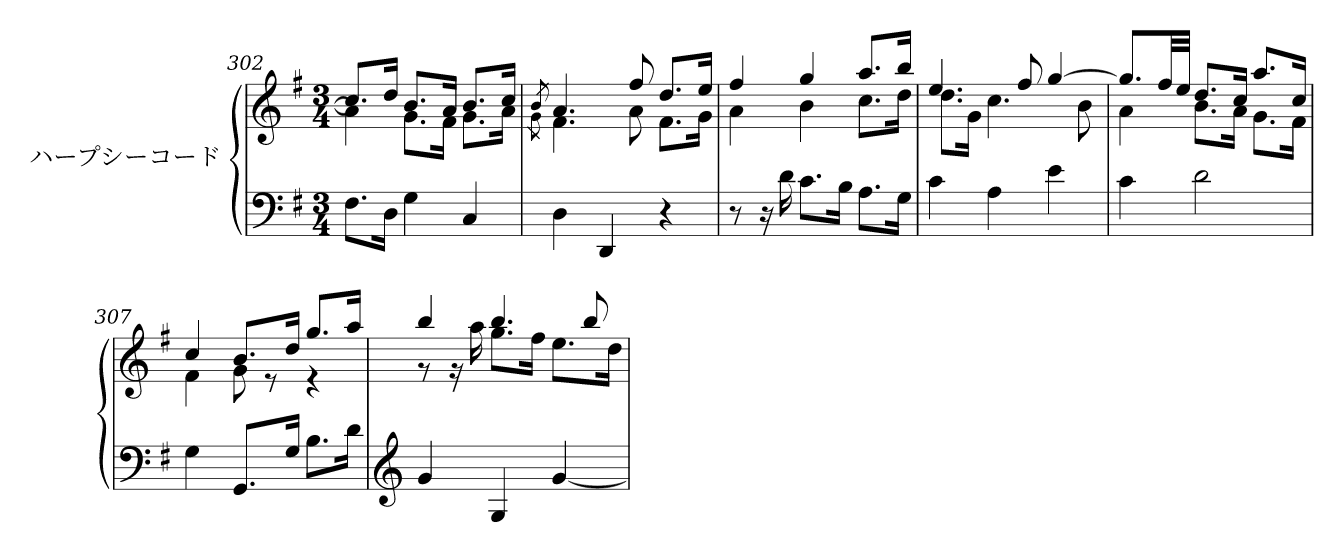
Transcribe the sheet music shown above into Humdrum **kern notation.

**kern	**kern
*part1	*part1
*staff2	*staff1
*I"ハープシーコード	*
*clefF4	*clefG2
*k[f#]	*k[f#]
*M3/4	*M3/4
=302	=302
*	*^
8.F#\L	8.cc/L]	4a\]
16D\Jk	16dd/Jk	.
4G\	8.b/L	8.g\L
.	16a/Jk	16f#\Jk
4C/	8.b/L	8.g\L
.	16cc/Jk	16a\Jk
=303	=303	=303
.	8qb/	8qg\
4D\	4.a/	4.f#\
4DD/	.	.
.	8ff#/	8a\
4r	8.dd/L	8.f#\L
.	16ee/Jk	16g\Jk
=304	=304	=304
8r	4ff#/	4a\
16r	.	.
16d\	.	.
8.c\L	4gg/	4b\
16B\Jk	.	.
8.A\L	8.aa/L	8.cc\L
16G\Jk	16bb/Jk	16dd\Jk
!!LO:LB:g=z	!!
=305	=305	=305
4c\	4.ee/	8.dd\L
.	.	16g\Jk
4A\	.	4.cc\
.	8ff#/	.
4e\	[4gg/	.
.	.	8b\
=306	=306	=306
4c\	8.gg/L]	4a\
.	32ff#/LL	.
.	32ee/JJJ	.
2d\	8.dd/L	8.b\L
.	16cc/Jk	16a\Jk
.	8.aa/L	8.g\L
.	16cc/Jk	16f#\Jk
=307	=307	=307
4G\	4cc/	4f#\
8.GG/L	8.b/L	8g\
.	.	8r
16G/Jk	16dd/Jk	.
8.B\L	8.gg/L	4r
16d\Jk	16aa/Jk	.
=308	=308	=308
*clefG2	*	*
4g/	4bb/	8r
.	.	16r
.	.	16aa\
4G/	4.bb/	8.gg\L
.	.	16ff#\Jk
[4g/	.	8.ee\L
.	8bb/	.
.	.	16dd\Jk
*	*v	*v
=	=
*-	*-
